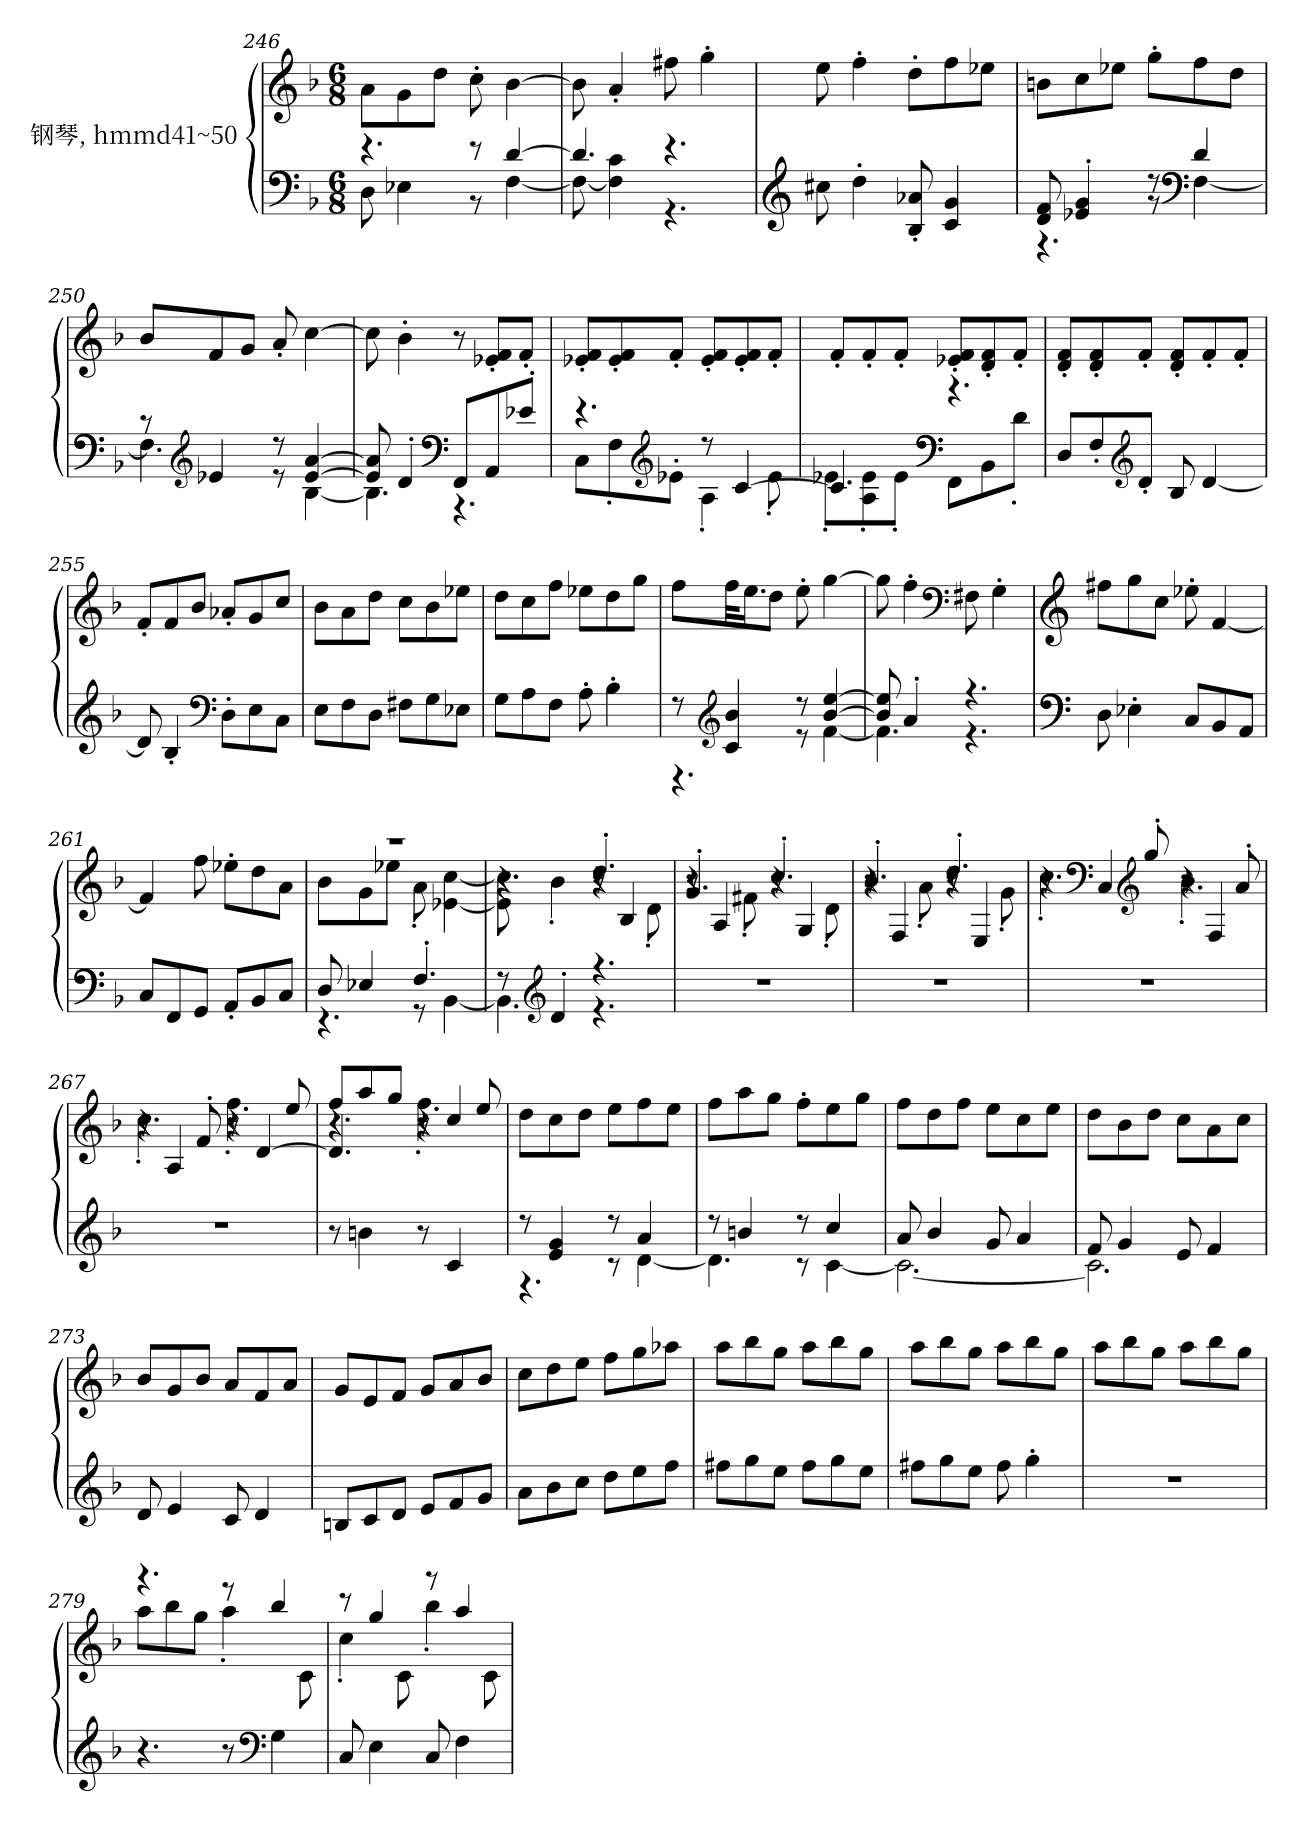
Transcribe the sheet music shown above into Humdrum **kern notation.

**kern	**kern
*part1	*part1
*staff2	*staff1
*I"钢琴, hmmd41~50	*
*clefF4	*clefG2
*k[b-]	*k[b-]
*M6/8	*M6/8
=246	=246
*^	*
4.r	8D\	8a\L
.	4E-X\	8g\
.	.	8dd\J
8r	8r	8cc'\
[4d/	[4F\	[4b-\
=247	=247	=247
4.d/]	8F\_	8b-\]
.	4F\] 4c\	4a'/
*	*	*MM80
4.r	4.r	8ff#X\
.	.	4gg'\
*v	*v	*
=248	=248
*clefG2	*
*	*MM91
8cc#X\	8ee\
4dd'\	4ff'\
8B-/' 8a-X/'	8dd'\L
*	*MM103
4c/ 4g/	8ff\
.	8ee-X\J
!!LO:LB:g=z
=249	=249
*^	*
8d/ 8f/	4.r	8bn\L
*	*	*MM119
4e-X/' 4g/'	.	8cc\
.	.	8ee-X\J
8r	8r	8gg'\L
*clefF4	*	*
4d/	[4F\	8ff\
.	.	8dd\J
=250	=250	=250
8r	4.F\]	8b-/L
*clefG2	*	*
4e-X/	.	8f/
.	.	8g/J
8r	8r	8a'/
*	*	*MM103
[4e-/ [4a/	[4B-\	[4cc\
=251	=251	=251
8e-/] 8a/]	4.B-\]	8cc\]
4d'/	.	4b-'\
*clefF4	*	*
8FF/L	4.r	8r
*	*	*MM119
8AA/	.	8e-X/' 8f/'L
8e-X'/J	.	8f'/J
=252	=252	=252
4.r	8C\L	8e-X/' 8f/'L
.	8F'\	8e-/' 8f/'
*clefG2	*	*
.	8e-X'\J	8f'/J
8r	4A'\	8e-/' 8f/'L
[4c/	.	8e-/' 8f/'
.	8e-'\	8f'/J
!!LO:LB:g=z
=253	=253	=253
4.c/]	8e-X'\L	8f'/L
.	8A\' 8e-\'	8f'/
.	8e-'\J	8f'/J
*clefF4	*	*
4.r	8FF\L	8e-X/' 8f/'L
.	8BB-\	8d/' 8f/'
.	8d'\J	8f'/J
*v	*v	*
=254	=254
8D/L	8d/' 8f/'L
8F'/	8d/' 8f/'
*clefG2	*
8d'/J	8f'/J
8B-/	8d/' 8f/'L
[4d/	8f'/
.	8f'/J
=255	=255
8d/]	8f'/L
4B-'/	8f/
.	8b-/J
*clefF4	*
8D'\L	8a-X'/L
8E\	8g/
8C\J	8cc/J
=256	=256
8E\L	8b-\L
8F\	8a\
8D\J	8dd\J
8F#X\L	8cc\L
8G\	8b-\
8E-X\J	8ee-X\J
=257	=257
8G\L	8dd\L
8A\	8cc\
8F\J	8ff\J
8A'\	8ee-X\L
4B-'\	8dd\
.	8gg\J
!!LO:LB:g=z
=258	=258
*^	*
8r	4.r	8ff\L
*clefG2	*	*
4c/ 4b-/	.	32ff\KL
.	.	16.ee\J
.	.	8dd\J
8r	8r	8ee'\
[4b-/ [4ee/	[4f\	[4gg\
=259	=259	=259
8b-/] 8ee/]	4.f\]	8gg\]
4a'/	.	4ff'\
*	*	*clefF4
4.r	4.r	8F#X\
.	.	4G'\
*v	*v	*
=260	=260
*clefF4	*clefG2
8D\	8ff#X\L
4E-X'\	8gg\
.	8cc\J
8C/L	8ee-X'\
8BB-/	[4f/
8AA/J	.
=261	=261
8C/L	4f/]
8FF/	.
8GG/J	8ff\
8AA'/L	8ee-X'\L
8BB-/	8dd\
8C/J	8a\J
=262	=262
*^	*^
8D/	4.r	2.r	8b-\L
4E-X/	.	.	8g\
.	.	.	8ee-X\J
*	*	*MM103	*
4.F'/	8r	.	8a'\
*	*	*MM91	*
.	[4BB-\	.	[4e-X\ [4cc\
!!LO:LB:g=z
=263	=263	=263	=263
*	*	*	*^
8r	4.BB-\]	4.r	8e-\] 8cc\]	4.r
*clefG2	*	*	*	*
4d'/	.	.	4b-'\	.
*	*	*MM119	*	*
4.r	4.r	4.dd'/	4r	8r
.	.	.	.	4B-/
.	.	.	8d'\	.
*v	*v	*	*	*
=264	=264	=264	=264
2.r	4.g'/	4r	8r
.	.	.	4A/
.	.	8f#X'\	.
.	4.cc'/	4r	8r
.	.	.	4G/
.	.	8d'\	.
=265	=265	=265	=265
2.r	4.b-'/	4r	8r
.	.	.	4F/
.	.	8a'\	.
.	4.dd'/	4r	8r
.	.	.	4E/
.	.	8g'\	.
=266	=266	=266	=266
2.r	4r	4.cc'\	8r
*	*clefF4	*	*
.	.	.	4C/
*	*clefG2	*	*
.	8gg'/	.	.
.	4r	4.b-'\	8r
.	.	.	4F/
.	8a'/	.	.
=267	=267	=267	=267
2.r	4r	4.cc'\	8r
.	.	.	4A/
.	8f'/	.	.
.	4r	4.ff'\	8r
.	.	.	[4d/
.	8ee/	.	.
!!LO:PB:g=z	!!	!!
=268	=268	=268	=268
8r	8ff/L	4.r	4.d/]
4bn\	8aa/	.	.
.	8gg/J	.	.
8r	4r	4.ff'\	8r
4c/	.	.	4cc/
.	8ee/	.	.
*	*v	*v	*v
=269	=269
*^	*
8r	4.r	8dd\L
4e/ 4g/	.	8cc\
.	.	8dd\J
8r	8r	8ee\L
4a/	[4d\	8ff\
.	.	8ee\J
=270	=270	=270
8r	4.d\]	8ff\L
4bn/	.	8aa\
.	.	8gg\J
8r	8r	8ff'\L
4cc/	[4c\	8ee\
.	.	8gg\J
=271	=271	=271
8a/	2.c\_	8ff\L
4b-/	.	8dd\
.	.	8ff\J
8g/	.	8ee\L
4a/	.	8cc\
.	.	8ee\J
=272	=272	=272
8f/	2.c\]	8dd\L
4g/	.	8b-\
.	.	8dd\J
8e/	.	8cc\L
4f/	.	8a\
.	.	8cc\J
*v	*v	*
!!LO:LB:g=z
=273	=273
8d/	8b-/L
4e/	8g/
.	8b-/J
8c/	8a/L
4d/	8f/
.	8a/J
=274	=274
8Bn/L	8g/L
8c/	8e/
8d/J	8f/J
8e/L	8g/L
8f/	8a/
8g/J	8b-/J
=275	=275
8a\L	8cc\L
8b-\	8dd\
8cc\J	8ee\J
8dd\L	8ff\L
8ee\	8gg\
8ff\J	8aa-X\J
=276	=276
8ff#X\L	8aa\L
8gg\	8bb-\
8ee\J	8gg\J
8ff#\L	8aa\L
8gg\	8bb-\
8ee\J	8gg\J
=277	=277
8ff#X\L	8aa\L
8gg\	8bb-\
8ee\J	8gg\J
8ff#\	8aa\L
4gg'\	8bb-\
.	8gg\J
=278	=278
2.r	8aa\L
*	*MM103
.	8bb-\
.	8gg\J
.	8aa\L
*	*MM91
.	8bb-\
.	8gg\J
!!LO:LB:g=z
=279	=279
*	*^
4.r	4.r	8aa\L
*	*MM80	*
.	.	8bb-\
.	.	8gg\J
*	*MM119	*
8r	8r	4aa'\
*clefF4	*	*
4G\	4bb-/	.
.	.	8c\
=280	=280	=280
8C/	8r	4cc'\
4E\	4gg/	.
.	.	8c\
8C/	8r	4bb-'\
4F\	4aa/	.
.	.	8c\
*	*v	*v
=	=
*-	*-
